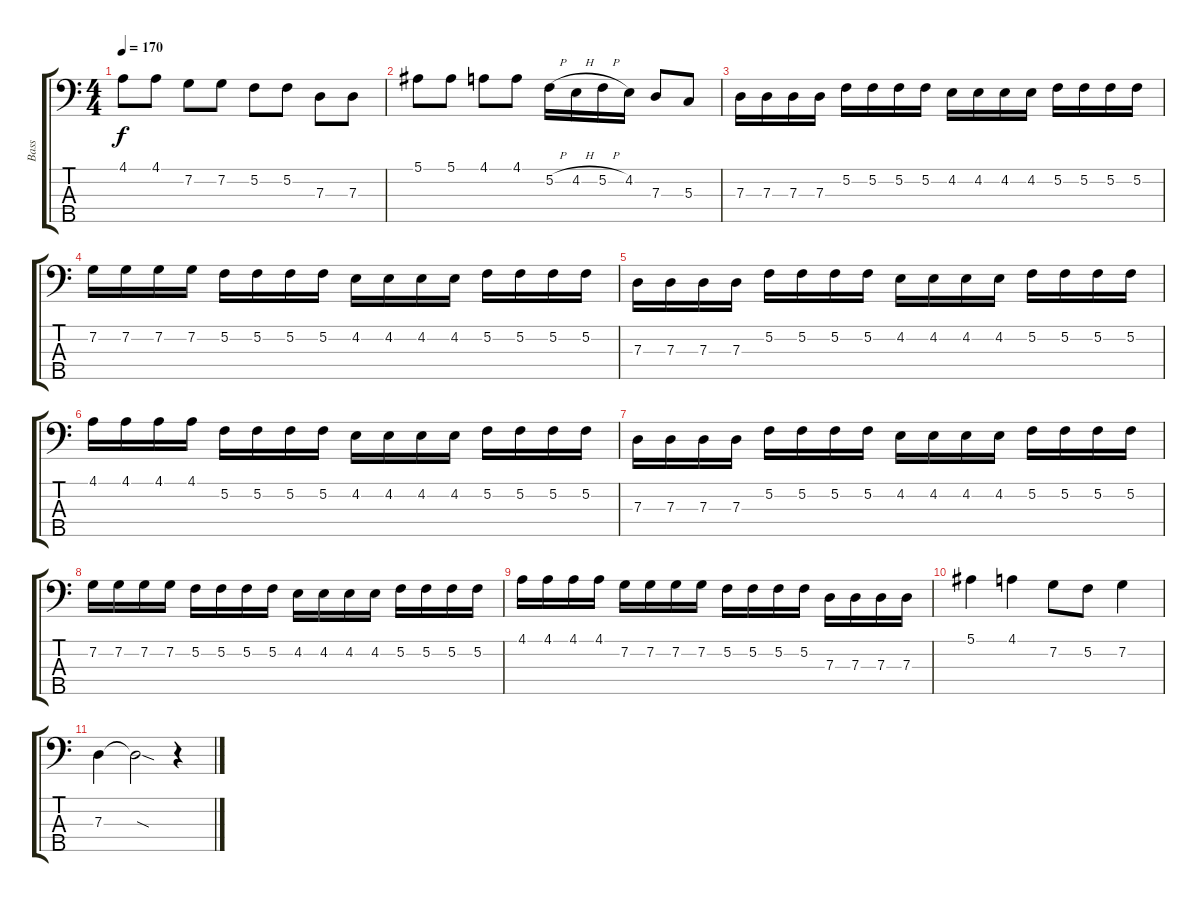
\track ("Bass" "Bass") {instrument electricbassfinger}
\staff {score tabs}
\tuning (F2 C2 G1 D1 A0) {hide}
\ts (4 4)
\tempo 170
\clef f4
\ks c
4.1.8{dy f} 4.1.8 7.2.8 7.2.8 5.2.8 5.2.8 7.3.8 7.3.8 |
5.1.8 5.1.8 4.1.8 4.1.8 5.2{h}.16 4.2{h}.16 5.2{h}.16 4.2.16 7.3.8 5.3.8 |
7.3.16 7.3.16 7.3.16 7.3.16 5.2.16 5.2.16 5.2.16 5.2.16 4.2.16 4.2.16 4.2.16 4.2.16 5.2.16 5.2.16 5.2.16 5.2.16 |
7.2.16 7.2.16 7.2.16 7.2.16 5.2.16 5.2.16 5.2.16 5.2.16 4.2.16 4.2.16 4.2.16 4.2.16 5.2.16 5.2.16 5.2.16 5.2.16 |
7.3.16 7.3.16 7.3.16 7.3.16 5.2.16 5.2.16 5.2.16 5.2.16 4.2.16 4.2.16 4.2.16 4.2.16 5.2.16 5.2.16 5.2.16 5.2.16 |
4.1.16 4.1.16 4.1.16 4.1.16 5.2.16 5.2.16 5.2.16 5.2.16 4.2.16 4.2.16 4.2.16 4.2.16 5.2.16 5.2.16 5.2.16 5.2.16 |
7.3.16 7.3.16 7.3.16 7.3.16 5.2.16 5.2.16 5.2.16 5.2.16 4.2.16 4.2.16 4.2.16 4.2.16 5.2.16 5.2.16 5.2.16 5.2.16 |
7.2.16 7.2.16 7.2.16 7.2.16 5.2.16 5.2.16 5.2.16 5.2.16 4.2.16 4.2.16 4.2.16 4.2.16 5.2.16 5.2.16 5.2.16 5.2.16 |
4.1.16 4.1.16 4.1.16 4.1.16 7.2.16 7.2.16 7.2.16 7.2.16 5.2.16 5.2.16 5.2.16 5.2.16 7.3.16 7.3.16 7.3.16 7.3.16 |
5.1.4 4.1.4 7.2.8 5.2.8 7.2.4 |
7.3.4 7.3{sod t}.2 r.4
